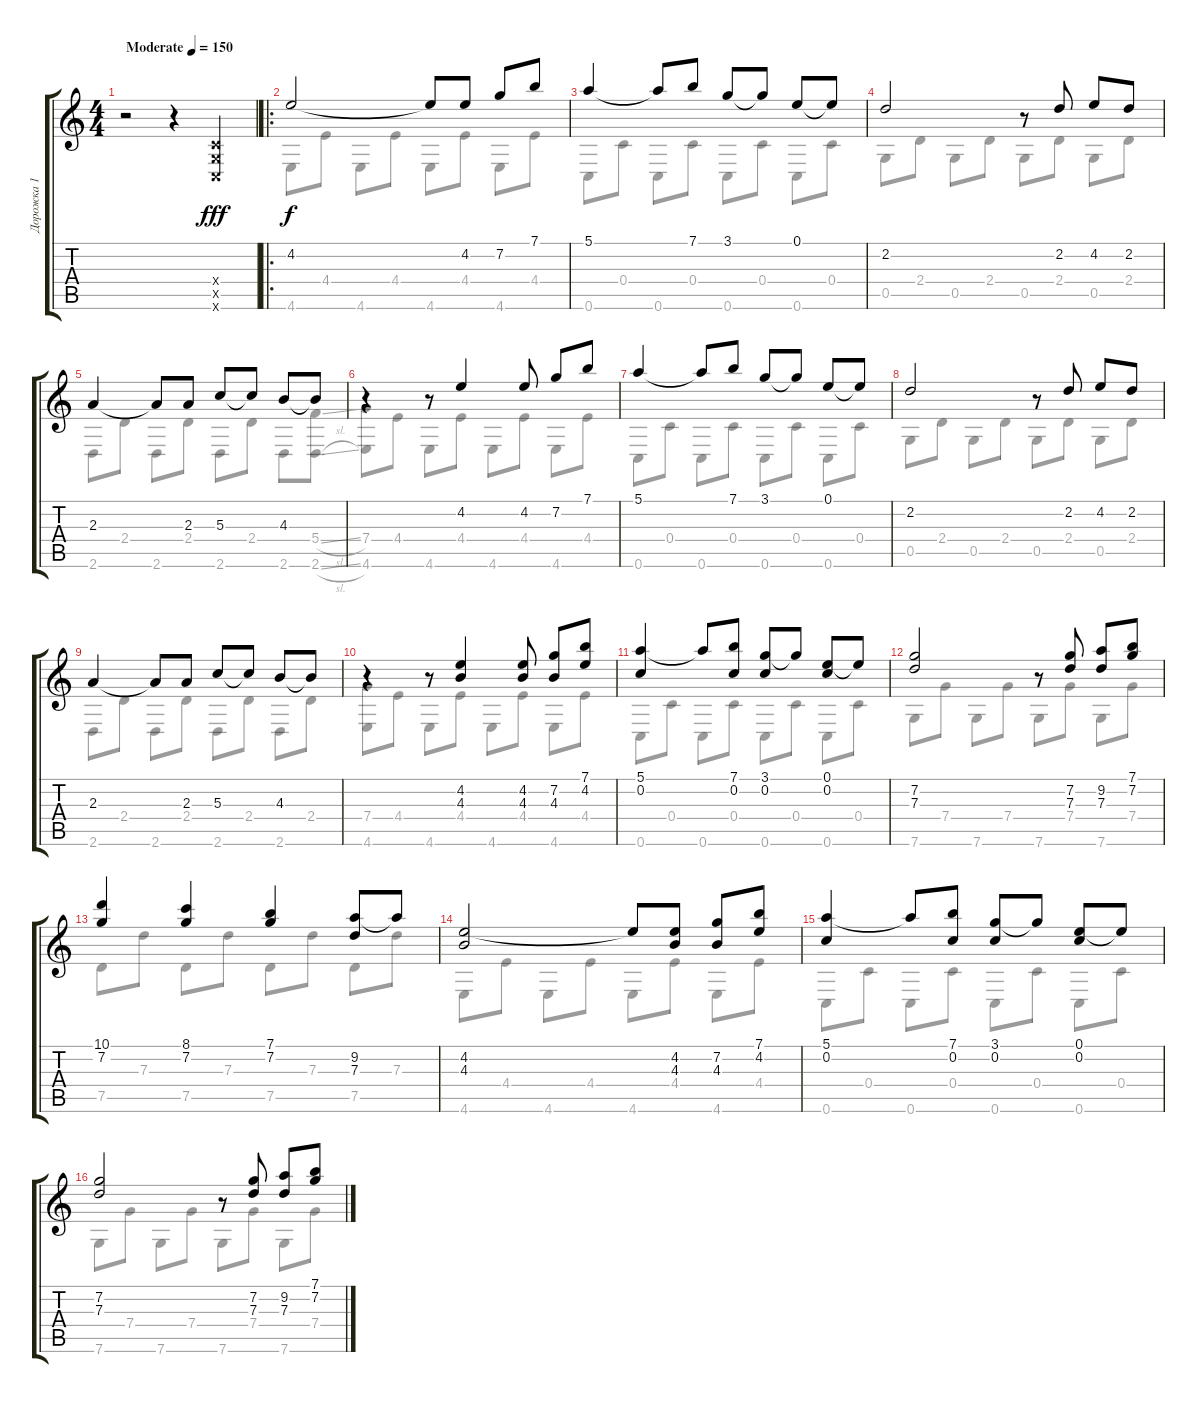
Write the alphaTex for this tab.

\track ("Дорожка 1" "Дорожка 1") {instrument acousticguitarsteel}
\staff {score tabs}
\tuning (E4 C4 G3 C3 G2 C2) {hide}
\voice
\ts (4 4)
\tempo (150 "Moderate")
\clef g2
\ks c
r.2{dy fff instrument acousticguitarsteel} r.4 (0.4{x} 0.5{x} 0.6{x}).4 |
\ro
4.2.2{dy f} 4.2{t}.8 4.2.8 7.2.8 7.1.8 |
5.1.4 5.1{t}.8 7.1.8 3.1.8 3.1{t}.8 0.1.8 0.1{t}.8 |
2.2.2 r.8 2.2.8 4.2.8 2.2.8 |
2.3.4 2.3{t}.8 2.3.8 5.3.8 5.3{t}.8 4.3.8 4.3{t}.8 |
r.4 r.8 4.2.4 4.2.8 7.2.8 7.1.8 |
5.1.4 5.1{t}.8 7.1.8 3.1.8 3.1{t}.8 0.1.8 0.1{t}.8 |
2.2.2 r.8 2.2.8 4.2.8 2.2.8 |
2.3.4 2.3{t}.8 2.3.8 5.3.8 5.3{t}.8 4.3.8 4.3{t}.8 |
r.4 r.8 (4.2 4.3).4 (4.2 4.3).8 (7.2 4.3).8 (7.1 4.2).8 |
(5.1 0.2).4 5.1{t}.8 (7.1 0.2).8 (3.1 0.2).8 3.1{t}.8 (0.1 0.2).8 0.1{t}.8 |
(7.2 7.3).2 r.8 (7.2 7.3).8 (9.2 7.3).8 (7.1 7.2).8 |
(10.1 7.2).4 (8.1 7.2).4 (7.1 7.2).4 (9.2 7.3).8 9.2{t}.8 |
(4.2 4.3).2 4.2{t}.8 (4.2 4.3).8 (7.2 4.3).8 (7.1 4.2).8 |
(5.1 0.2).4 5.1{t}.8 (7.1 0.2).8 (3.1 0.2).8 3.1{t}.8 (0.1 0.2).8 0.1{t}.8 |
(7.2 7.3).2 r.8 (7.2 7.3).8 (9.2 7.3).8 (7.1 7.2).8
\voice
\clef g2
\ottava regular
\simile none
\ks c
|
4.6.8 4.4.8 4.6.8 4.4.8 4.6.8 4.4.8 4.6.8 4.4.8 |
0.6.8 0.4.8 0.6.8 0.4.8 0.6.8 0.4.8 0.6.8 0.4.8 |
0.5.8 2.4.8 0.5.8 2.4.8 0.5.8 2.4.8 0.5.8 2.4.8 |
2.6.8 2.4.8 2.6.8 2.4.8 2.6.8 2.4.8 2.6.8 (5.4{sl} 2.6{sl}).8 |
(7.4 4.6).8 4.4.8 4.6.8 4.4.8 4.6.8 4.4.8 4.6.8 4.4.8 |
0.6.8 0.4.8 0.6.8 0.4.8 0.6.8 0.4.8 0.6.8 0.4.8 |
0.5.8 2.4.8 0.5.8 2.4.8 0.5.8 2.4.8 0.5.8 2.4.8 |
2.6.8 2.4.8 2.6.8 2.4.8 2.6.8 2.4.8 2.6.8 2.4.8 |
(7.4 4.6).8 4.4.8 4.6.8 4.4.8 4.6.8 4.4.8 4.6.8 4.4.8 |
0.6.8 0.4.8 0.6.8 0.4.8 0.6.8 0.4.8 0.6.8 0.4.8 |
7.6.8 7.4.8 7.6.8 7.4.8 7.6.8 7.4.8 7.6.8 7.4.8 |
7.5.8 7.3.8 7.5.8 7.3.8 7.5.8 7.3.8 7.5.8 7.3.8 |
4.6.8 4.4.8 4.6.8 4.4.8 4.6.8 4.4.8 4.6.8 4.4.8 |
0.6.8 0.4.8 0.6.8 0.4.8 0.6.8 0.4.8 0.6.8 0.4.8 |
7.6.8 7.4.8 7.6.8 7.4.8 7.6.8 7.4.8 7.6.8 7.4.8
